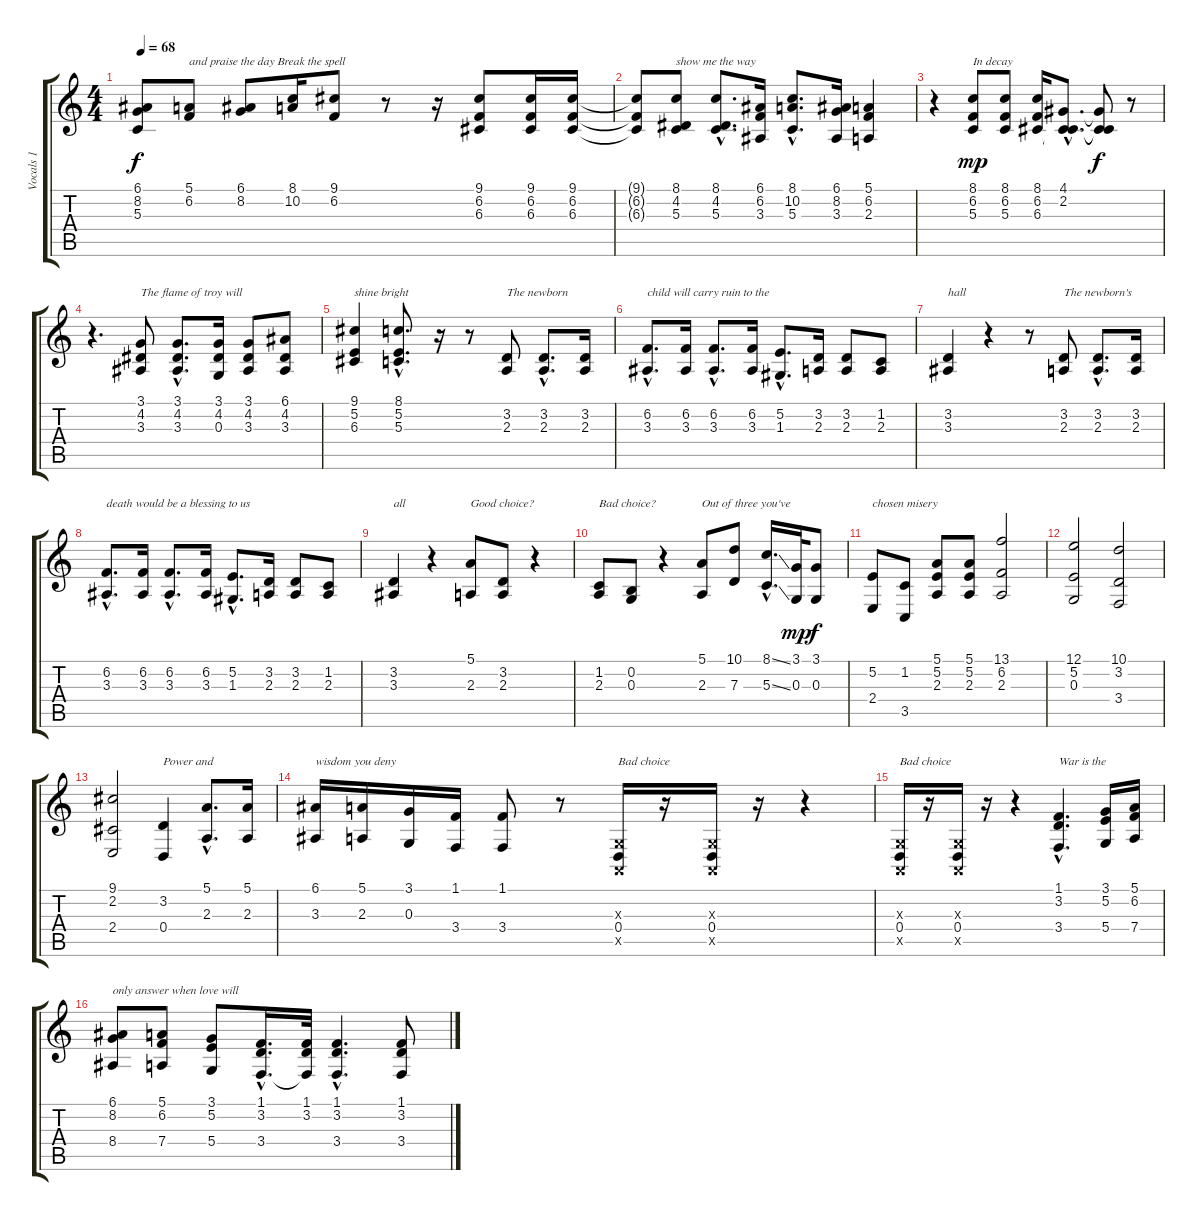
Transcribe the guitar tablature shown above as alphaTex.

\track ("Vocals 1" "Vocals 1") {instrument frenchhorn}
\staff {score tabs}
\tuning (E4 B3 G3 D3 A2 E2) {hide}
\ts (4 4)
\tempo 68
\clef g2
\ks c
(6.1{t} 8.2{t} 5.3{t}).8{dy f} (5.1 6.2).8{txt "and praise the day Break the spell"} (6.1 8.2).8 (8.1 10.2).16 (9.1 6.2).8 r.8 r.16 (9.1 6.2 6.3).8 (9.1 6.2 6.3).16 (9.1 6.2 6.3).16 |
(9.1{t} 6.2{t} 6.3{t}).8 (8.1 4.2 5.3).8{txt "show me the way"} (8.1{hac} 4.2{hac} 5.3{hac}).8{d} (6.1 6.2 3.3).16 (8.1{hac} 10.2{hac} 5.3{hac}).8{d} (6.1 8.2 3.3).16 (5.1 6.2 2.3).4 |
r.4 (8.1 6.2 5.3).8{txt "In decay" dy mp} (8.1 6.2 5.3).8 (8.1 6.2 6.3).16 (4.1{hac} 2.2{hac} 6.3{hac t}).8{d} (4.1{t} 2.2{t} 6.3{t}).8{dy f} r.8 |
r.4{d} (3.1 4.2 3.3).8{txt "The flame of troy will"} (3.1{hac} 4.2{hac} 3.3{hac}).8{d} (3.1 4.2 0.3).16 (3.1 4.2 3.3).8 (6.1 4.2 3.3).8 |
\section ("" "")
(9.1 5.2 6.3).4{txt "shine bright"} (8.1{hac} 5.2{hac} 5.3{hac}).8{d} r.16 r.8 (3.2 2.3).8{txt "The newborn"} (3.2{hac} 2.3{hac}).8{d} (3.2 2.3).16 |
(6.2{hac} 3.3{hac}).8{d txt "child will carry ruin to the"} (6.2 3.3).16 (6.2{hac} 3.3{hac}).8{d} (6.2 3.3).16 (5.2{hac} 1.3{hac}).8{d} (3.2 2.3).16 (3.2 2.3).8 (1.2 2.3).8 |
(3.2 3.3).4{txt "hall"} r.4 r.8 (3.2 2.3).8{txt "The newborn's"} (3.2{hac} 2.3{hac}).8{d} (3.2 2.3).16 |
(6.2{hac} 3.3{hac}).8{d txt "death would be a blessing to us"} (6.2 3.3).16 (6.2{hac} 3.3{hac}).8{d} (6.2 3.3).16 (5.2{hac} 1.3{hac}).8{d} (3.2 2.3).16 (3.2 2.3).8 (1.2 2.3).8 |
(3.2 3.3).4{txt "all"} r.4 (5.1 2.3).8{txt "Good choice?"} (3.2 2.3).8 r.4 |
(1.2 2.3).8{txt "Bad choice?"} (0.2 0.3).8 r.4 (5.1 2.3).8{txt "Out of three you've"} (10.1 7.3).8 (8.1{ss hac} 5.3{ss hac}).16{d} (3.1 0.3).32{dy mp} (3.1 0.3).8{dy f} |
(5.2 2.4).8{txt "chosen misery"} (1.2 3.5).8 (5.1 5.2 2.3).8 (5.1 5.2 2.3).8 (13.1 6.2 2.3).2 |
(12.1 5.2 0.3).2 (10.1 3.2 3.4).2 |
(9.1 2.2 2.4).2 (3.2 0.4).4{txt "Power and"} (5.1{hac} 2.3{hac}).8{d} (5.1 2.3).16 |
(6.1 3.3).16{txt "wisdom you deny"} (5.1 2.3).16 (3.1 0.3).16 (1.1 3.4).16 (1.1 3.4).8 r.8 (0.3{x} 0.4 0.5{x}).16{txt "Bad choice"} r.16 (0.3{x} 0.4 0.5{x}).16 r.16 r.4 |
(0.3{x} 0.4 0.5{x}).16{txt "Bad choice"} r.16 (0.3{x} 0.4 0.5{x}).16 r.16 r.4 (1.1{hac} 3.2{hac} 3.4{hac}).4{d txt "War is the"} (3.1 5.2 5.4).16 (5.1 6.2 7.4).16 |
(6.1 8.2 8.4).8{txt "only answer when love will"} (5.1 6.2 7.4).8 (3.1 5.2 5.4).8 (1.1{hac} 3.2{hac} 3.4{hac}).16{d} (1.1 3.2 3.4{t}).32 (1.1{hac} 3.2{hac} 3.4{hac}).4{d} (1.1 3.2 3.4).8
